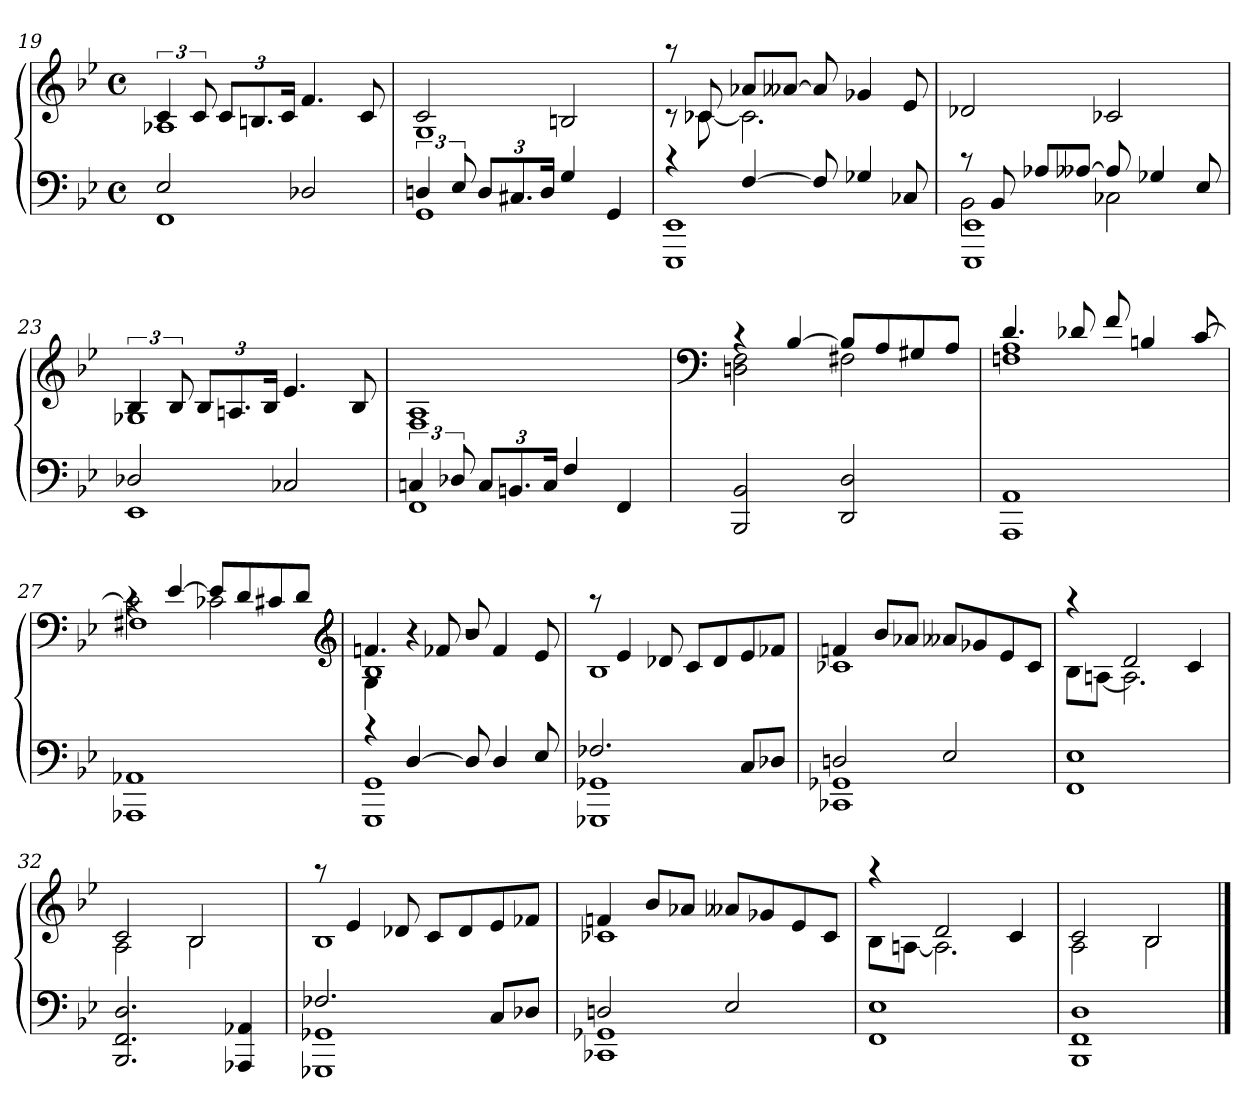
**kern	**kern
*part1	*part1
*staff2	*staff1
*clefF4	*clefG2
*k[b-e-]	*k[b-e-]
*B-:	*B-:
*M4/4	*M4/4
*met(c)	*met(c)
=19	=19
*^	*^
2E-	1FF	6c	1A-X
.	.	12c	.
.	.	12cL	.
.	.	12.Bn	.
.	.	24cJk	.
2D-X	.	4.f	.
.	.	8c	.
=20	=20	=20	=20
6Dn	1GG	2c	1G
12E-	.	.	.
12DL	.	.	.
12.C#X	.	.	.
24DJk	.	.	.
4G	.	2Bn	.
4GG	.	.	.
=21	=21	=21	=21
4rc	1EEE- 1EE-	8raa	8rc
.	.	8c-X	[8c-X
[4F	.	8a-XL	2.c-]
.	.	[8a--XJ	.
8F]	.	8a--]	.
4G-X	.	4g-X	.
8C-X	.	8e-	.
*	*	*v	*v
=22	=22	=22
*	*^	*
8rc	2BB-	1EEE- 1EE-	2d-X
8BB-	.	.	.
8A-XL	.	.	.
[8A--XJ	.	.	.
8A--]	2C-X	.	2c-X
4G-X	.	.	.
8E-	.	.	.
*	*v	*v	*
=23	=23	=23
*	*	*^
2D-X	1EE-	6B-	1G-X
.	.	12B-	.
.	.	12B-L	.
.	.	12.An	.
.	.	24B-Jk	.
2C-X	.	4.e-	.
.	.	8B-	.
*	*	*v	*v
=24	=24	=24
6Cn	1FF	1F 1A
12D-X	.	.
12CL	.	.
12.BBn	.	.
24CJk	.	.
4F	.	.
4FF	.	.
*v	*v	*
=25	=25
*	*clefF4
*	*^
2BBB- 2BB-	4rc	2Dn 2F
.	[4B-	.
2DD 2D	8B-L]	2F#X
.	8A	.
.	8G#X	.
.	8AJ	.
=26	=26	=26
1AAA 1AA	4.d	1Fn 1A
.	8d-X	.
.	8f	.
.	4Bn	.
.	[8c	.
=27	=27	=27
*	*	*^
1AAA-X 1AA-X	4rc	2c]	1F#X
.	[4e-	.	.
.	8e-L]	2c-X	.
.	8d	.	.
.	8c#X	.	.
.	8dJ	.	.
*	*clefG2	*	*
=28	=28	=28	=28
*^	*	*	*
4rc	1GGG 1GG	4.fn	1B-	4G\
[4D	.	.	.	4r
.	.	8f-X	.	.
8D]	.	8b-	.	2r
4D	.	4f-	.	.
8E-	.	8e-	.	.
*	*	*	*v	*v
=29	=29	=29	=29
2.F-X	1GGG-X 1GG-X	8raa	1B-
.	.	4e-	.
.	.	8d-X	.
.	.	8cL	.
.	.	8d-	.
8CL	.	8e-	.
8D-XJ	.	8f-XJ	.
=30	=30	=30	=30
2Dn	1CC-X 1GG-X	4fn	1c-X
.	.	8b-L	.
.	.	8a-XJ	.
2E-	.	8a--XL	.
.	.	8g-X	.
.	.	8e-	.
.	.	8c-J	.
*v	*v	*	*
=31	=31	=31
1FF 1E-	4raa	8B-L
.	.	[8AnJ
.	2d	2.A]
.	4c	.
=32	=32	=32
2.BBB- 2.FF 2.D	2c	2A
.	2B-	2B-
4AAA-X 4AA-X	.	.
=33	=33	=33
*^	*	*
2.F-X	1GGG-X 1GG-X	8raa	1B-
.	.	4e-	.
.	.	8d-X	.
.	.	8cL	.
.	.	8d-	.
8CL	.	8e-	.
8D-XJ	.	8f-XJ	.
=34	=34	=34	=34
2Dn	1CC-X 1GG-X	4fn	1c-X
.	.	8b-L	.
.	.	8a-XJ	.
2E-	.	8a--XL	.
.	.	8g-X	.
.	.	8e-	.
.	.	8c-J	.
*v	*v	*	*
=35	=35	=35
1FF 1E-	4raa	8B-L
.	.	[8AnJ
.	2d	2.A]
.	4c	.
=36	=36	=36
1BBB- 1FF 1D	2c	2A
.	2B-	2B-
*	*v	*v
==	==
*-	*-
